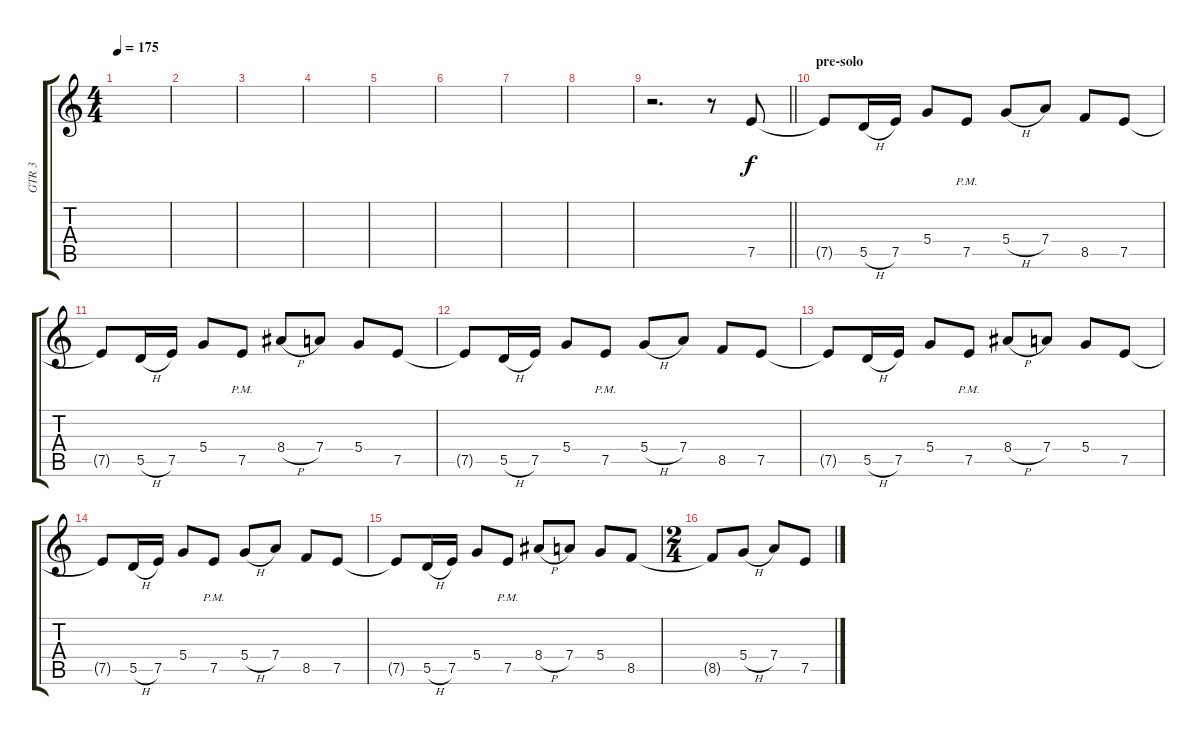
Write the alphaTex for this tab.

\track ("GTR 3" "GTR 3") {instrument distortionguitar}
\staff {score tabs}
\tuning (E4 B3 G3 D3 A2 E2) {hide}
\ts (4 4)
\tempo 175
\clef g2
\ks c
|
|
|
|
|
|
|
|
\barLineRight lightlight
r.2{d} r.8 7.5.8 |
\section ("" "pre-solo")
7.5{t}.8 5.5{h}.16 7.5.16 5.4.8 7.5{pm}.8 5.4{h}.8 7.4.8 8.5.8 7.5.8 |
7.5{t}.8 5.5{h}.16 7.5.16 5.4.8 7.5{pm}.8 8.4{h}.8 7.4.8 5.4.8 7.5.8 |
7.5{t}.8 5.5{h}.16 7.5.16 5.4.8 7.5{pm}.8 5.4{h}.8 7.4.8 8.5.8 7.5.8 |
7.5{t}.8 5.5{h}.16 7.5.16 5.4.8 7.5{pm}.8 8.4{h}.8 7.4.8 5.4.8 7.5.8 |
7.5{t}.8 5.5{h}.16 7.5.16 5.4.8 7.5{pm}.8 5.4{h}.8 7.4.8 8.5.8 7.5.8 |
7.5{t}.8 5.5{h}.16 7.5.16 5.4.8 7.5{pm}.8 8.4{h}.8 7.4.8 5.4.8 8.5.8 |
\ts (2 4)
8.5{t}.8 5.4{h}.8 7.4.8 7.5.8
